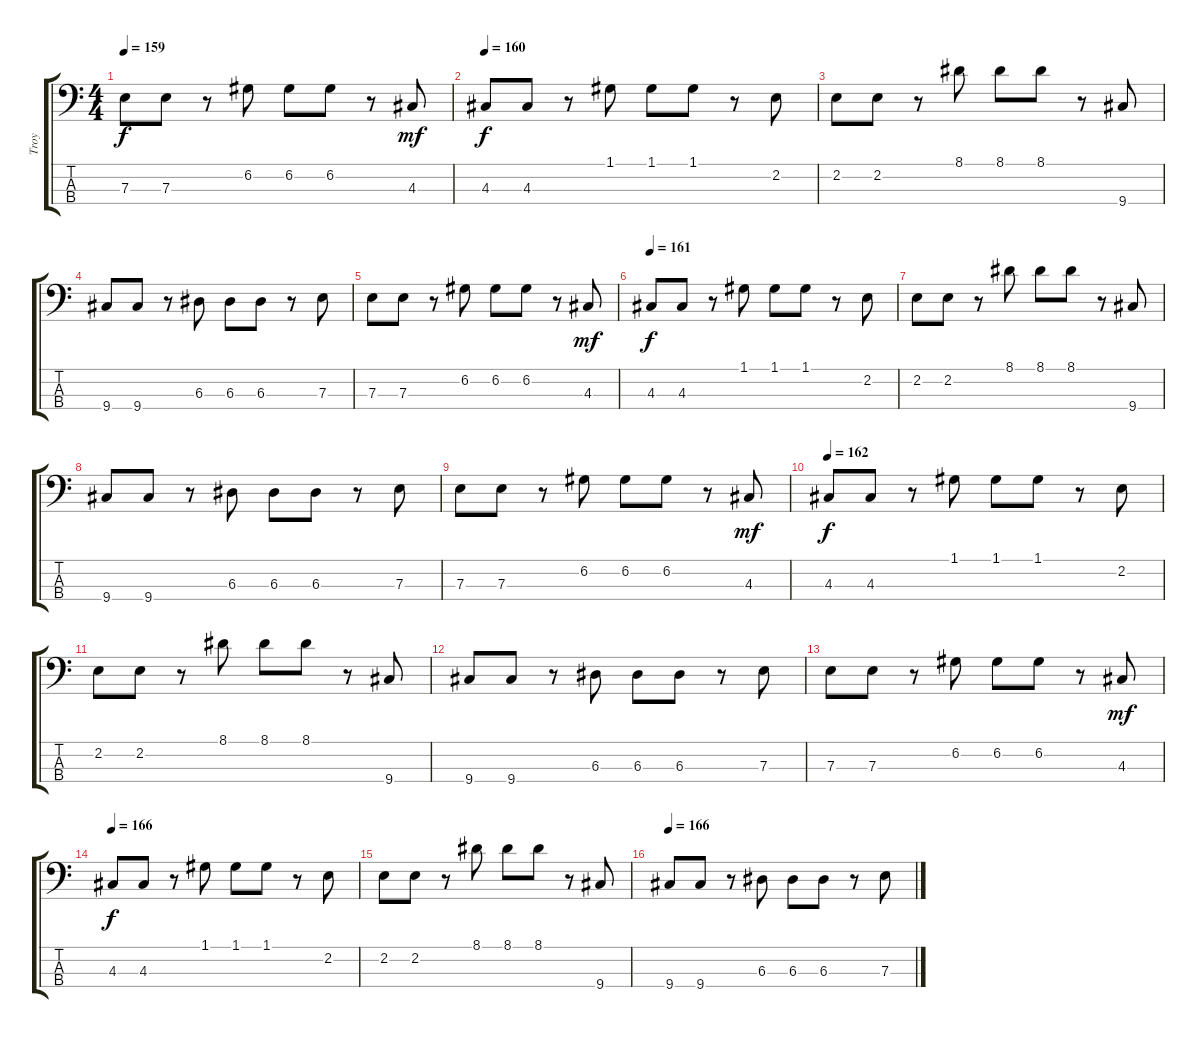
\track ("Troy" "Troy") {instrument electricbassfinger}
\staff {score tabs}
\tuning (G2 D2 A1 E1) {hide}
\ts (4 4)
\tempo 159
\clef f4
\ks c
7.3.8{dy f} 7.3.8 r.8 6.2.8 6.2.8 6.2.8 r.8 4.3.8{dy mf} |
\tempo 160
4.3.8{dy f} 4.3.8 r.8 1.1.8 1.1.8 1.1.8 r.8 2.2.8 |
2.2.8 2.2.8 r.8 8.1.8 8.1.8 8.1.8 r.8 9.4.8 |
9.4.8 9.4.8 r.8 6.3.8 6.3.8 6.3.8 r.8 7.3.8 |
7.3.8 7.3.8 r.8 6.2.8 6.2.8 6.2.8 r.8 4.3.8{dy mf} |
\tempo 161
4.3.8{dy f} 4.3.8 r.8 1.1.8 1.1.8 1.1.8 r.8 2.2.8 |
2.2.8 2.2.8 r.8 8.1.8 8.1.8 8.1.8 r.8 9.4.8 |
9.4.8 9.4.8 r.8 6.3.8 6.3.8 6.3.8 r.8 7.3.8 |
7.3.8 7.3.8 r.8 6.2.8 6.2.8 6.2.8 r.8 4.3.8{dy mf} |
\tempo 162
4.3.8{dy f} 4.3.8 r.8 1.1.8 1.1.8 1.1.8 r.8 2.2.8 |
2.2.8 2.2.8 r.8 8.1.8 8.1.8 8.1.8 r.8 9.4.8 |
9.4.8 9.4.8 r.8 6.3.8 6.3.8 6.3.8 r.8 7.3.8 |
7.3.8 7.3.8 r.8 6.2.8 6.2.8 6.2.8 r.8 4.3.8{dy mf} |
\tempo 166
4.3.8{dy f} 4.3.8 r.8 1.1.8 1.1.8 1.1.8 r.8 2.2.8 |
2.2.8 2.2.8 r.8 8.1.8 8.1.8 8.1.8 r.8 9.4.8 |
\tempo 166
9.4.8 9.4.8 r.8 6.3.8 6.3.8 6.3.8 r.8 7.3.8
